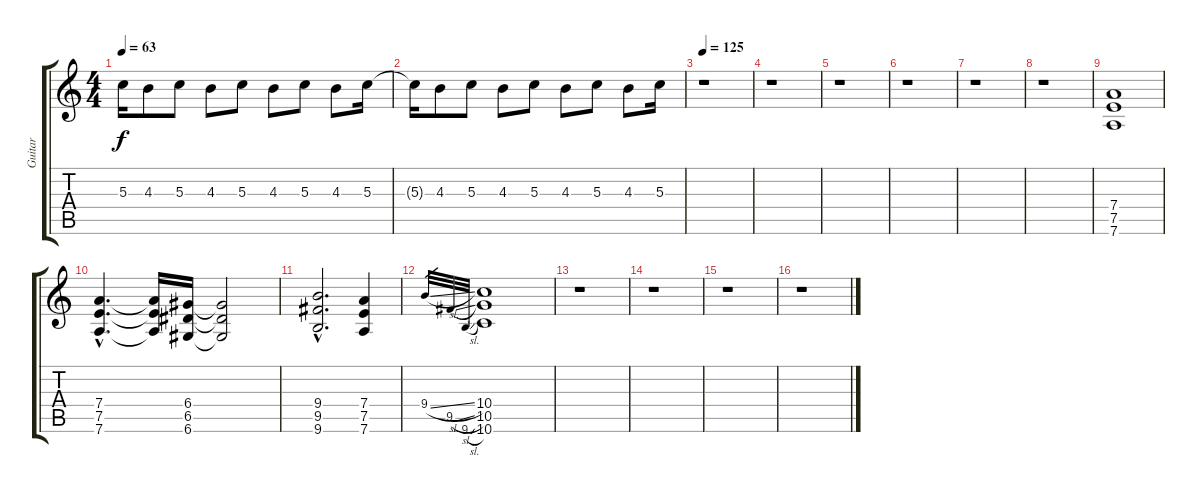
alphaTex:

\track ("Guitar" "Guitar") {instrument distortionguitar}
\staff {score tabs}
\tuning (E4 B3 G3 D3 A2 D2) {hide}
\ts (4 4)
\tempo 63
\clef g2
\ks c
5.3{t}.16{dy f} 4.3.8 5.3.8 4.3.8 5.3.8 4.3.8 5.3.8 4.3.8 5.3.16 |
5.3{t}.16 4.3.8 5.3.8 4.3.8 5.3.8 4.3.8 5.3.8 4.3.8 5.3.16 |
\tempo 125
r.1 |
r.1 |
r.1 |
r.1 |
r.1 |
r.1 |
(7.4 7.5 7.6).1{balance 8 instrument distortionguitar} |
(7.4{hac} 7.5{hac} 7.6{hac}).4{d} (7.4{t} 7.5{t} 7.6{t}).16 (6.4 6.5 6.6).16 (6.4{t} 6.5{t} 6.6{t}).2 |
(9.4{hac} 9.5{hac} 9.6{hac}).2{d} (7.4 7.5 7.6).4 |
9.4{sl}.32{gr} 9.5{sl}.32{gr} 9.6{sl}.32{gr} (10.4 10.5 10.6).1 |
r.1 |
r.1 |
r.1 |
r.1
